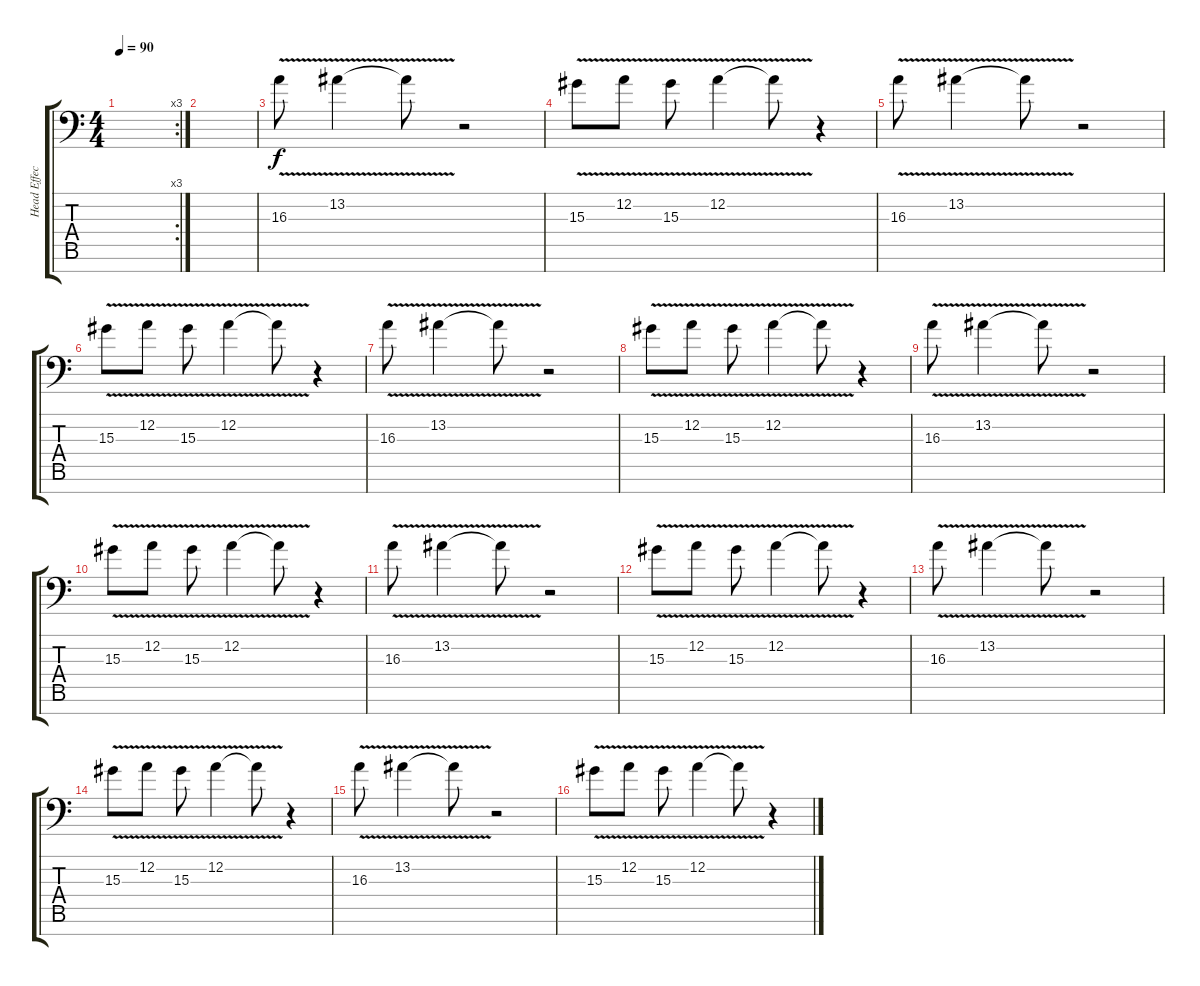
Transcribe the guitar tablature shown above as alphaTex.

\track ("Head Effect" "Head Effec") {instrument lead5charang}
\staff {score tabs}
\tuning (D4 A3 F3 C3 G2 D2 A1) {hide}
\rc 3
\ts (4 4)
\tempo 90
\clef f4
\ks c
|
|
16.3{v}.8 13.2{v}.4 13.2{t}.8 r.2 |
15.3{v}.8 12.2{v}.8 15.3{v}.8 12.2{v}.4 12.2{t}.8 r.4 |
16.3{v}.8 13.2{v}.4 13.2{t}.8 r.2 |
15.3{v}.8 12.2{v}.8 15.3{v}.8 12.2{v}.4 12.2{t}.8 r.4 |
16.3{v}.8 13.2{v}.4 13.2{t}.8 r.2 |
15.3{v}.8 12.2{v}.8 15.3{v}.8 12.2{v}.4 12.2{t}.8 r.4 |
16.3{v}.8 13.2{v}.4 13.2{t}.8 r.2 |
15.3{v}.8 12.2{v}.8 15.3{v}.8 12.2{v}.4 12.2{t}.8 r.4 |
16.3{v}.8 13.2{v}.4 13.2{t}.8 r.2 |
15.3{v}.8 12.2{v}.8 15.3{v}.8 12.2{v}.4 12.2{t}.8 r.4 |
16.3{v}.8 13.2{v}.4 13.2{t}.8 r.2 |
15.3{v}.8 12.2{v}.8 15.3{v}.8 12.2{v}.4 12.2{t}.8 r.4 |
16.3{v}.8 13.2{v}.4 13.2{t}.8 r.2 |
15.3{v}.8 12.2{v}.8 15.3{v}.8 12.2{v}.4 12.2{t}.8 r.4
